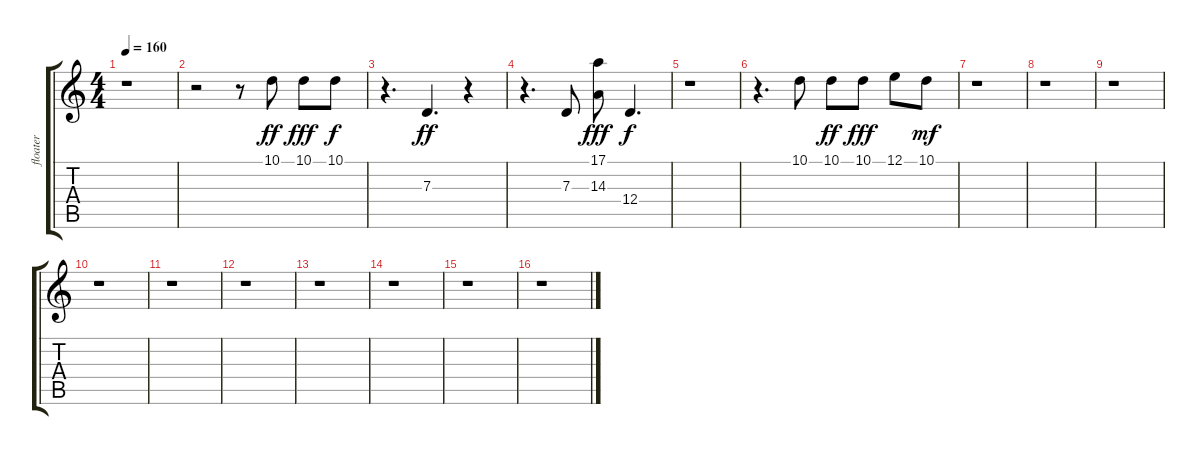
\track ("floater" "floater") {instrument lead2sawtooth}
\staff {score tabs}
\tuning (E4 B3 G3 D3 A2 E2) {hide}
\ts (4 4)
\tempo 160
\clef g2
\ks c
r.1{dy mf} |
r.2 r.8 10.1.8{dy ff instrument electricguitarjazz} 10.1.8{dy fff} 10.1.8{dy f} |
r.4{d} 7.3.4{d dy ff instrument guitarharmonics} r.4 |
r.4{d} 7.3.8 (17.1 14.3).8{dy fff} 12.4.4{d dy f} |
r.1 |
r.4{d} 10.1.8{instrument electricguitarjazz} 10.1.8{dy ff} 10.1.8{dy fff} 12.1.8 10.1.8{dy mf} |
r.1 |
r.1 |
r.1 |
r.1 |
r.1 |
r.1 |
r.1 |
r.1 |
r.1 |
r.1
